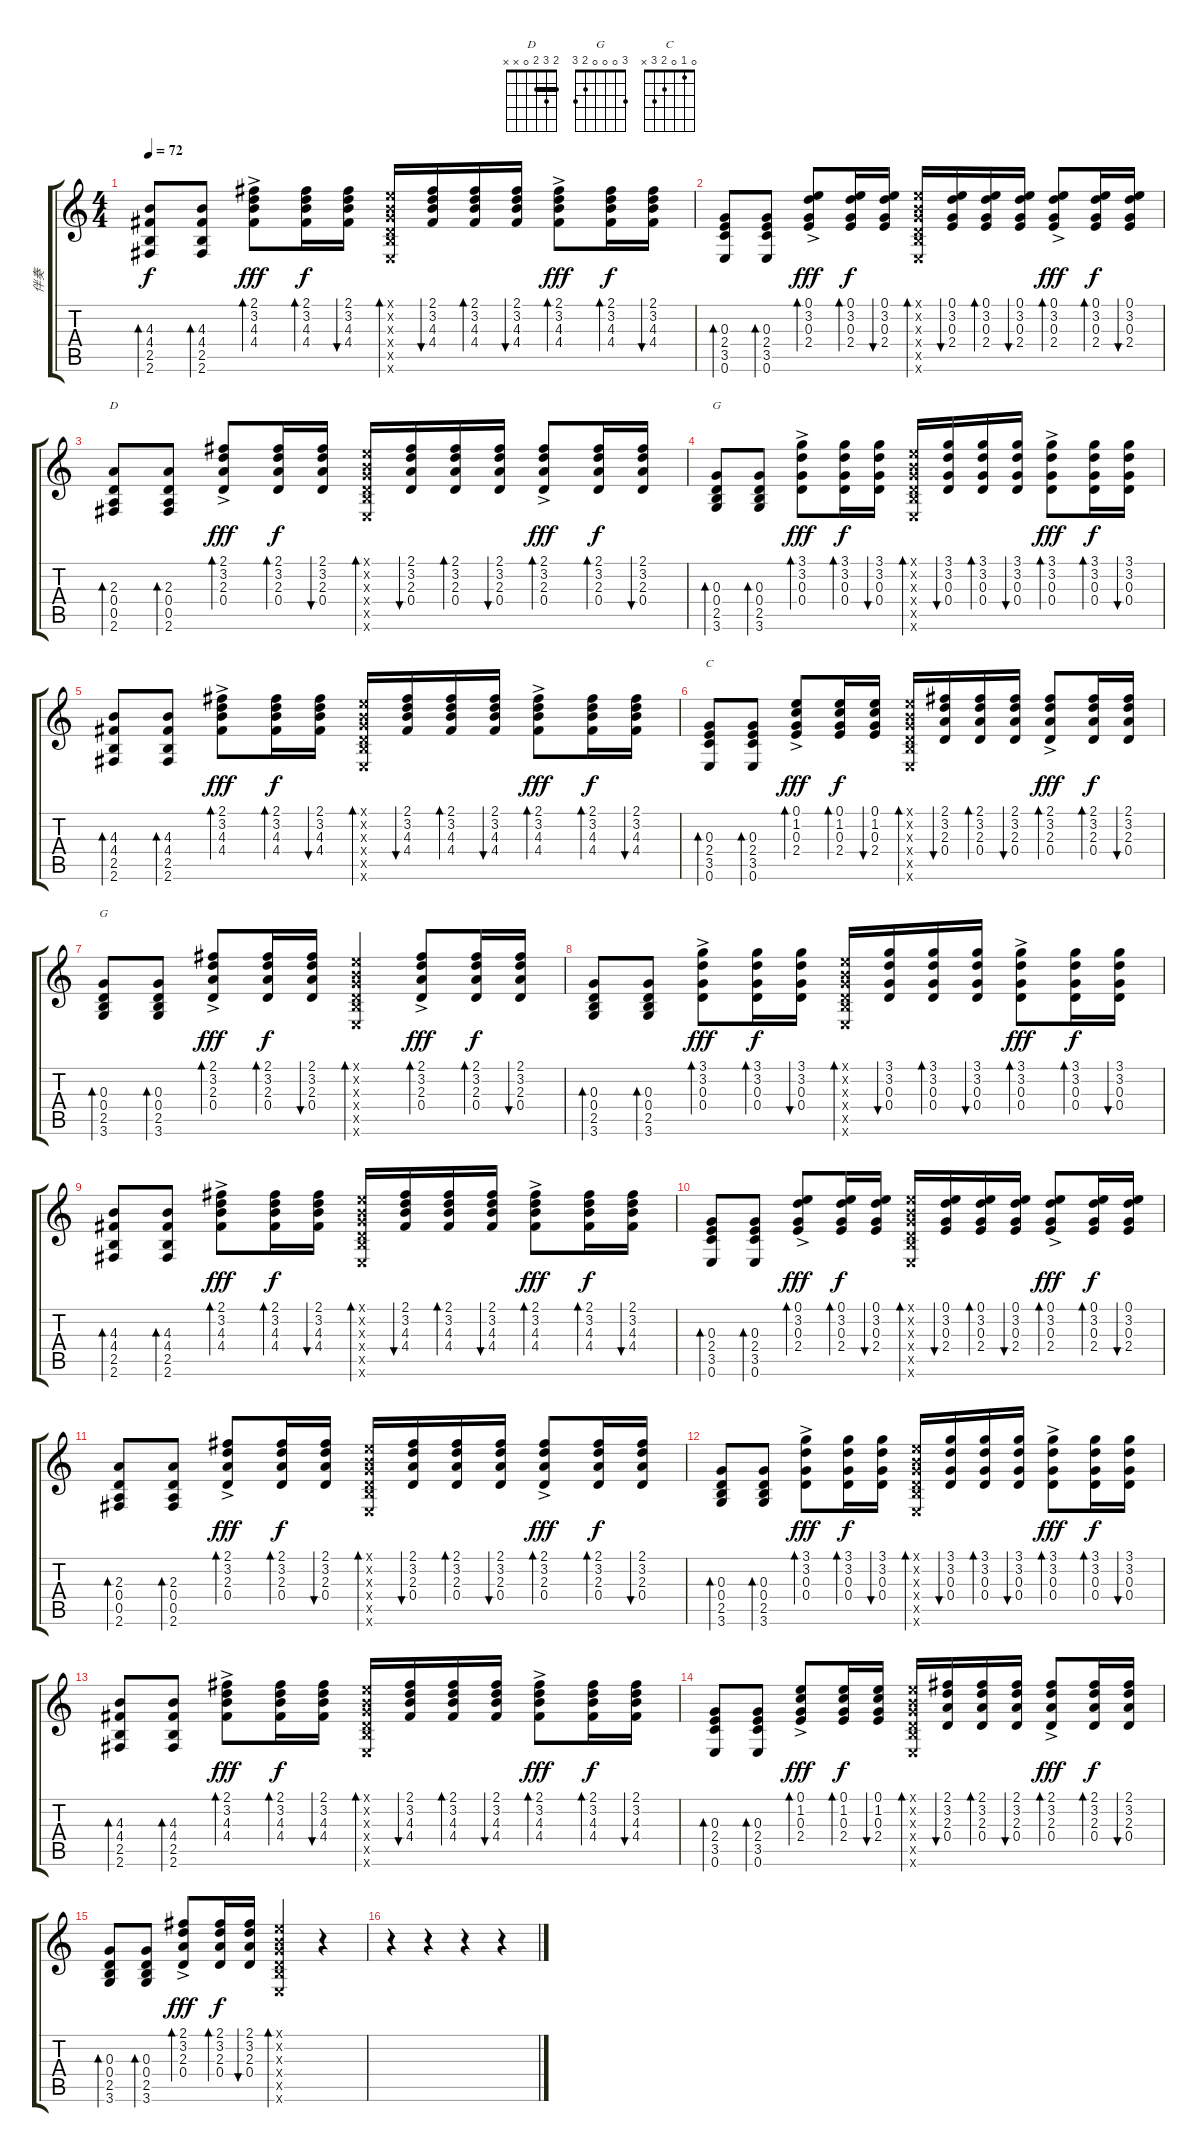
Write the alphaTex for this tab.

\track ("伴奏" "伴奏") {instrument acousticguitarsteel}
\staff {score tabs}
\tuning (E4 B3 G3 D3 A2 E2) {hide}
\chord ("D" 2 3 2 0 x x) {barre 2}
\chord ("G" 3 3 0 0 2 3) {barre 3}
\chord ("C" 0 1 0 2 3 x)
\chord ("G" 3 0 0 0 2 3)
\ts (4 4)
\tempo 72
\clef g2
\ks c
(4.3 4.4 2.5 2.6).8{bd 60 dy f} (4.3 4.4 2.5 2.6).8{bd 60} (2.1{ac} 3.2{ac} 4.3{ac} 4.4{ac}).8{bd 30 dy fff} (2.1 3.2 4.3 4.4).16{bd 30 dy f} (2.1 3.2 4.3 4.4).16{bu 30} (0.1{x} 0.2{x} 0.3{x} 0.4{x} 2.5{x} 0.6{x}).16{bd 30} (2.1 3.2 4.3 4.4).16{bu 30} (2.1 3.2 4.3 4.4).16{bd 30} (2.1 3.2 4.3 4.4).16{bu 30} (2.1{ac} 3.2{ac} 4.3{ac} 4.4{ac}).8{bd 30 dy fff} (2.1 3.2 4.3 4.4).16{bd 30 dy f} (2.1 3.2 4.3 4.4).16{bu 30} |
(0.3 2.4 3.5 0.6).8{bd 60} (0.3 2.4 3.5 0.6).8{bd 60} (0.1{ac} 3.2{ac} 0.3{ac} 2.4{ac}).8{bd 30 dy fff} (0.1 3.2 0.3 2.4).16{bd 30 dy f} (0.1 3.2 0.3 2.4).16{bu 30} (0.1{x} 0.2{x} 0.3{x} 0.4{x} 2.5{x} 0.6{x}).16{bd 30} (0.1 3.2 0.3 2.4).16{bu 30} (0.1 3.2 0.3 2.4).16{bd 30} (0.1 3.2 0.3 2.4).16{bu 30} (0.1{ac} 3.2{ac} 0.3{ac} 2.4{ac}).8{bd 30 dy fff} (0.1 3.2 0.3 2.4).16{bd 30 dy f} (0.1 3.2 0.3 2.4).16{bu 30} |
(2.3 0.4 0.5 2.6).8{bd 60 ch "D"} (2.3 0.4 0.5 2.6).8{bd 60} (2.1{ac} 3.2{ac} 2.3{ac} 0.4{ac}).8{bd 30 dy fff} (2.1 3.2 2.3 0.4).16{bd 30 dy f} (2.1 3.2 2.3 0.4).16{bu 30} (0.1{x} 0.2{x} 0.3{x} 0.4{x} 2.5{x} 0.6{x}).16{bd 30} (2.1 3.2 2.3 0.4).16{bu 30} (2.1 3.2 2.3 0.4).16{bd 30} (2.1 3.2 2.3 0.4).16{bu 30} (2.1{ac} 3.2{ac} 2.3{ac} 0.4{ac}).8{bd 30 dy fff} (2.1 3.2 2.3 0.4).16{bd 30 dy f} (2.1 3.2 2.3 0.4).16{bu 30} |
(0.3 0.4 2.5 3.6).8{bd 60 ch "G"} (0.3 0.4 2.5 3.6).8{bd 60} (3.1{ac} 3.2{ac} 0.3{ac} 0.4{ac}).8{bd 30 dy fff} (3.1 3.2 0.3 0.4).16{bd 30 dy f} (3.1 3.2 0.3 0.4).16{bu 30} (0.1{x} 0.2{x} 0.3{x} 0.4{x} 2.5{x} 0.6{x}).16{bd 30} (3.1 3.2 0.3 0.4).16{bu 30} (3.1 3.2 0.3 0.4).16{bd 30} (3.1 3.2 0.3 0.4).16{bu 30} (3.1{ac} 3.2{ac} 0.3{ac} 0.4{ac}).8{bd 30 dy fff} (3.1 3.2 0.3 0.4).16{bd 30 dy f} (3.1 3.2 0.3 0.4).16{bu 30} |
(4.3 4.4 2.5 2.6).8{bd 60} (4.3 4.4 2.5 2.6).8{bd 60} (2.1{ac} 3.2{ac} 4.3{ac} 4.4{ac}).8{bd 30 dy fff} (2.1 3.2 4.3 4.4).16{bd 30 dy f} (2.1 3.2 4.3 4.4).16{bu 30} (0.1{x} 0.2{x} 0.3{x} 0.4{x} 2.5{x} 0.6{x}).16{bd 30} (2.1 3.2 4.3 4.4).16{bu 30} (2.1 3.2 4.3 4.4).16{bd 30} (2.1 3.2 4.3 4.4).16{bu 30} (2.1{ac} 3.2{ac} 4.3{ac} 4.4{ac}).8{bd 30 dy fff} (2.1 3.2 4.3 4.4).16{bd 30 dy f} (2.1 3.2 4.3 4.4).16{bu 30} |
(0.3 2.4 3.5 0.6).8{bd 60 ch "C"} (0.3 2.4 3.5 0.6).8{bd 60} (0.1{ac} 1.2{ac} 0.3{ac} 2.4{ac}).8{bd 30 dy fff} (0.1 1.2 0.3 2.4).16{bd 30 dy f} (0.1 1.2 0.3 2.4).16{bu 30} (0.1{x} 0.2{x} 0.3{x} 0.4{x} 2.5{x} 0.6{x}).16{bd 30} (2.1 3.2 2.3 0.4).16{bu 30} (2.1 3.2 2.3 0.4).16{bd 30} (2.1 3.2 2.3 0.4).16{bu 30} (2.1{ac} 3.2{ac} 2.3{ac} 0.4{ac}).8{bd 30 dy fff} (2.1 3.2 2.3 0.4).16{bd 30 dy f} (2.1 3.2 2.3 0.4).16{bu 30} |
(0.3 0.4 2.5 3.6).8{bd 60 ch "G"} (0.3 0.4 2.5 3.6).8{bd 60} (2.1{ac} 3.2{ac} 2.3{ac} 0.4{ac}).8{bd 30 dy fff} (2.1 3.2 2.3 0.4).16{bd 30 dy f} (2.1 3.2 2.3 0.4).16{bu 30} (0.1{x} 0.2{x} 0.3{x} 0.4{x} 2.5{x} 0.6{x}).4{bd 30} (2.1{ac} 3.2{ac} 2.3{ac} 0.4{ac}).8{bd 30 dy fff} (2.1 3.2 2.3 0.4).16{bd 30 dy f} (2.1 3.2 2.3 0.4).16{bu 30} |
(0.3 0.4 2.5 3.6).8{bd 60} (0.3 0.4 2.5 3.6).8{bd 60} (3.1{ac} 3.2{ac} 0.3{ac} 0.4{ac}).8{bd 30 dy fff} (3.1 3.2 0.3 0.4).16{bd 30 dy f} (3.1 3.2 0.3 0.4).16{bu 30} (0.1{x} 0.2{x} 0.3{x} 0.4{x} 2.5{x} 0.6{x}).16{bd 30} (3.1 3.2 0.3 0.4).16{bu 30} (3.1 3.2 0.3 0.4).16{bd 30} (3.1 3.2 0.3 0.4).16{bu 30} (3.1{ac} 3.2{ac} 0.3{ac} 0.4{ac}).8{bd 30 dy fff} (3.1 3.2 0.3 0.4).16{bd 30 dy f} (3.1 3.2 0.3 0.4).16{bu 30} |
(4.3 4.4 2.5 2.6).8{bd 60} (4.3 4.4 2.5 2.6).8{bd 60} (2.1{ac} 3.2{ac} 4.3{ac} 4.4{ac}).8{bd 30 dy fff} (2.1 3.2 4.3 4.4).16{bd 30 dy f} (2.1 3.2 4.3 4.4).16{bu 30} (0.1{x} 0.2{x} 0.3{x} 0.4{x} 2.5{x} 0.6{x}).16{bd 30} (2.1 3.2 4.3 4.4).16{bu 30} (2.1 3.2 4.3 4.4).16{bd 30} (2.1 3.2 4.3 4.4).16{bu 30} (2.1{ac} 3.2{ac} 4.3{ac} 4.4{ac}).8{bd 30 dy fff} (2.1 3.2 4.3 4.4).16{bd 30 dy f} (2.1 3.2 4.3 4.4).16{bu 30} |
(0.3 2.4 3.5 0.6).8{bd 60} (0.3 2.4 3.5 0.6).8{bd 60} (0.1{ac} 3.2{ac} 0.3{ac} 2.4{ac}).8{bd 30 dy fff} (0.1 3.2 0.3 2.4).16{bd 30 dy f} (0.1 3.2 0.3 2.4).16{bu 30} (0.1{x} 0.2{x} 0.3{x} 0.4{x} 2.5{x} 0.6{x}).16{bd 30} (0.1 3.2 0.3 2.4).16{bu 30} (0.1 3.2 0.3 2.4).16{bd 30} (0.1 3.2 0.3 2.4).16{bu 30} (0.1{ac} 3.2{ac} 0.3{ac} 2.4{ac}).8{bd 30 dy fff} (0.1 3.2 0.3 2.4).16{bd 30 dy f} (0.1 3.2 0.3 2.4).16{bu 30} |
(2.3 0.4 0.5 2.6).8{bd 60} (2.3 0.4 0.5 2.6).8{bd 60} (2.1{ac} 3.2{ac} 2.3{ac} 0.4{ac}).8{bd 30 dy fff} (2.1 3.2 2.3 0.4).16{bd 30 dy f} (2.1 3.2 2.3 0.4).16{bu 30} (0.1{x} 0.2{x} 0.3{x} 0.4{x} 2.5{x} 0.6{x}).16{bd 30} (2.1 3.2 2.3 0.4).16{bu 30} (2.1 3.2 2.3 0.4).16{bd 30} (2.1 3.2 2.3 0.4).16{bu 30} (2.1{ac} 3.2{ac} 2.3{ac} 0.4{ac}).8{bd 30 dy fff} (2.1 3.2 2.3 0.4).16{bd 30 dy f} (2.1 3.2 2.3 0.4).16{bu 30} |
(0.3 0.4 2.5 3.6).8{bd 60} (0.3 0.4 2.5 3.6).8{bd 60} (3.1{ac} 3.2{ac} 0.3{ac} 0.4{ac}).8{bd 30 dy fff} (3.1 3.2 0.3 0.4).16{bd 30 dy f} (3.1 3.2 0.3 0.4).16{bu 30} (0.1{x} 0.2{x} 0.3{x} 0.4{x} 2.5{x} 0.6{x}).16{bd 30} (3.1 3.2 0.3 0.4).16{bu 30} (3.1 3.2 0.3 0.4).16{bd 30} (3.1 3.2 0.3 0.4).16{bu 30} (3.1{ac} 3.2{ac} 0.3{ac} 0.4{ac}).8{bd 30 dy fff} (3.1 3.2 0.3 0.4).16{bd 30 dy f} (3.1 3.2 0.3 0.4).16{bu 30} |
(4.3 4.4 2.5 2.6).8{bd 60} (4.3 4.4 2.5 2.6).8{bd 60} (2.1{ac} 3.2{ac} 4.3{ac} 4.4{ac}).8{bd 30 dy fff} (2.1 3.2 4.3 4.4).16{bd 30 dy f} (2.1 3.2 4.3 4.4).16{bu 30} (0.1{x} 0.2{x} 0.3{x} 0.4{x} 2.5{x} 0.6{x}).16{bd 30} (2.1 3.2 4.3 4.4).16{bu 30} (2.1 3.2 4.3 4.4).16{bd 30} (2.1 3.2 4.3 4.4).16{bu 30} (2.1{ac} 3.2{ac} 4.3{ac} 4.4{ac}).8{bd 30 dy fff} (2.1 3.2 4.3 4.4).16{bd 30 dy f} (2.1 3.2 4.3 4.4).16{bu 30} |
(0.3 2.4 3.5 0.6).8{bd 60} (0.3 2.4 3.5 0.6).8{bd 60} (0.1{ac} 1.2{ac} 0.3{ac} 2.4{ac}).8{bd 30 dy fff} (0.1 1.2 0.3 2.4).16{bd 30 dy f} (0.1 1.2 0.3 2.4).16{bu 30} (0.1{x} 0.2{x} 0.3{x} 0.4{x} 2.5{x} 0.6{x}).16{bd 30} (2.1 3.2 2.3 0.4).16{bu 30} (2.1 3.2 2.3 0.4).16{bd 30} (2.1 3.2 2.3 0.4).16{bu 30} (2.1{ac} 3.2{ac} 2.3{ac} 0.4{ac}).8{bd 30 dy fff} (2.1 3.2 2.3 0.4).16{bd 30 dy f} (2.1 3.2 2.3 0.4).16{bu 30} |
(0.3 0.4 2.5 3.6).8{bd 60} (0.3 0.4 2.5 3.6).8{bd 60} (2.1{ac} 3.2{ac} 2.3{ac} 0.4{ac}).8{bd 30 dy fff} (2.1 3.2 2.3 0.4).16{bd 30 dy f} (2.1 3.2 2.3 0.4).16{bu 30} (0.1{x} 0.2{x} 0.3{x} 0.4{x} 2.5{x} 0.6{x}).4{bd 30} r.4 |
r.4 r.4 r.4 r.4
